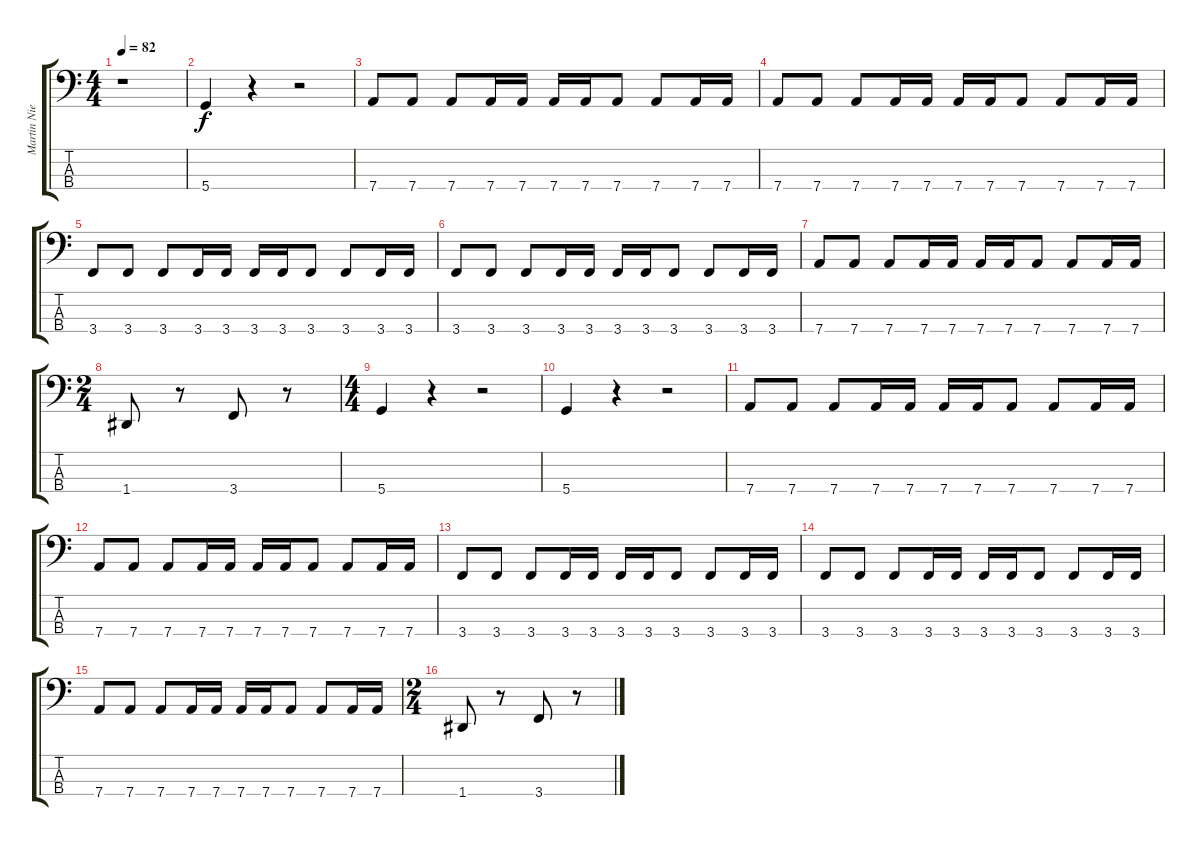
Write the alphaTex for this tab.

\track ("Martin Nielsen (Bass)" "Martin Nie") {instrument electricbasspick}
\staff {score tabs}
\tuning (F2 C2 G1 D1) {hide}
\ts (4 4)
\tempo 82
\clef f4
\ks c
r.1{dy f instrument electricbasspick} |
5.4.4 r.4 r.2 |
7.4.8 7.4.8 7.4.8 7.4.16 7.4.16 7.4.16 7.4.16 7.4.8 7.4.8 7.4.16 7.4.16 |
7.4.8 7.4.8 7.4.8 7.4.16 7.4.16 7.4.16 7.4.16 7.4.8 7.4.8 7.4.16 7.4.16 |
3.4.8 3.4.8 3.4.8 3.4.16 3.4.16 3.4.16 3.4.16 3.4.8 3.4.8 3.4.16 3.4.16 |
3.4.8 3.4.8 3.4.8 3.4.16 3.4.16 3.4.16 3.4.16 3.4.8 3.4.8 3.4.16 3.4.16 |
7.4.8 7.4.8 7.4.8 7.4.16 7.4.16 7.4.16 7.4.16 7.4.8 7.4.8 7.4.16 7.4.16 |
\ts (2 4)
1.4.8 r.8 3.4.8 r.8 |
\ts (4 4)
5.4.4 r.4 r.2 |
5.4.4 r.4 r.2 |
7.4.8 7.4.8 7.4.8 7.4.16 7.4.16 7.4.16 7.4.16 7.4.8 7.4.8 7.4.16 7.4.16 |
7.4.8 7.4.8 7.4.8 7.4.16 7.4.16 7.4.16 7.4.16 7.4.8 7.4.8 7.4.16 7.4.16 |
3.4.8 3.4.8 3.4.8 3.4.16 3.4.16 3.4.16 3.4.16 3.4.8 3.4.8 3.4.16 3.4.16 |
3.4.8 3.4.8 3.4.8 3.4.16 3.4.16 3.4.16 3.4.16 3.4.8 3.4.8 3.4.16 3.4.16 |
7.4.8 7.4.8 7.4.8 7.4.16 7.4.16 7.4.16 7.4.16 7.4.8 7.4.8 7.4.16 7.4.16 |
\ts (2 4)
1.4.8 r.8 3.4.8 r.8
